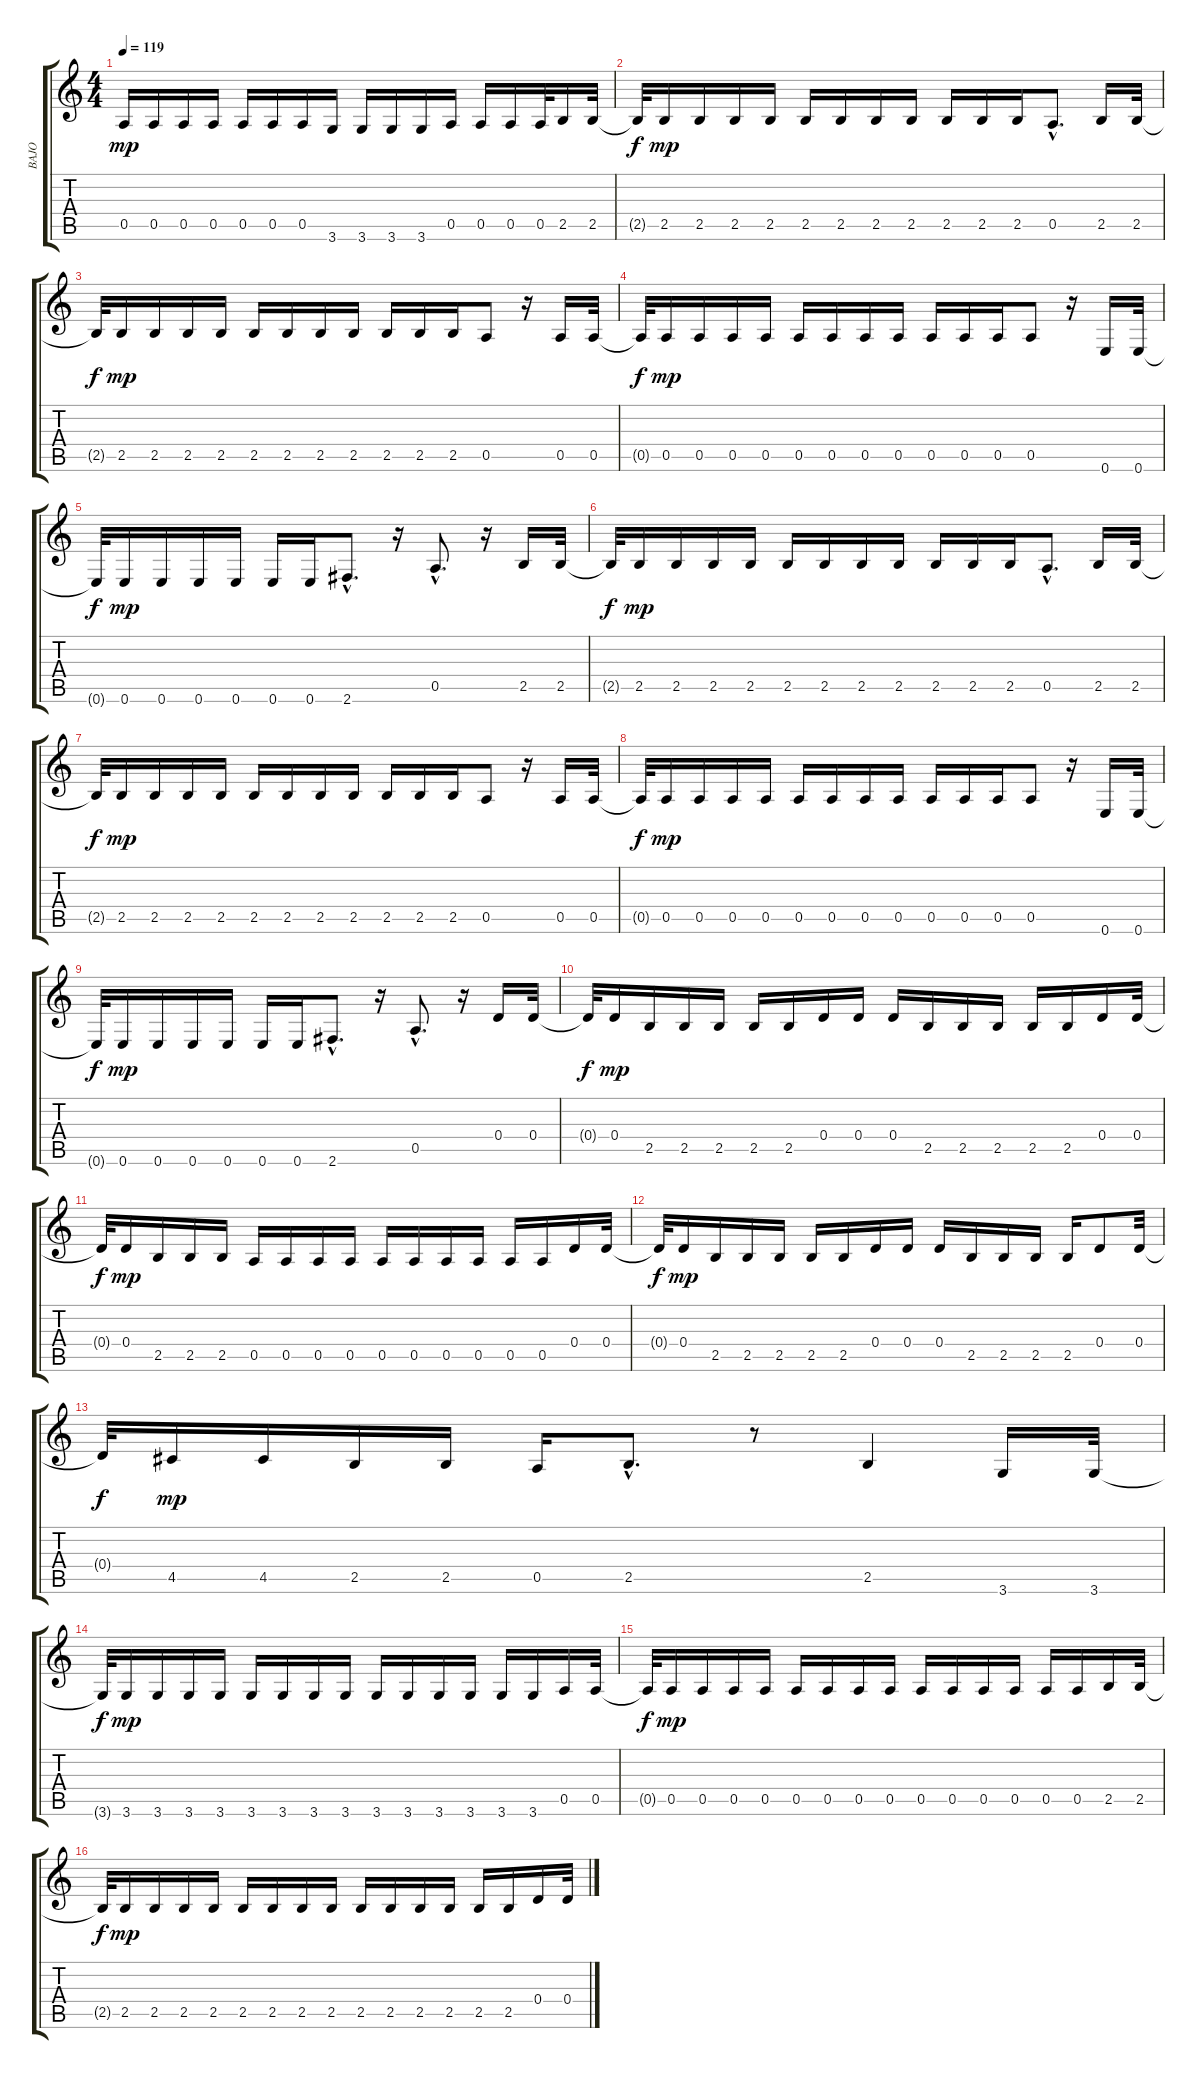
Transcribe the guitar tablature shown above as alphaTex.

\track ("BAJO" "BAJO") {instrument electricbassfinger}
\staff {score tabs}
\tuning (E4 B3 G3 D3 A2 E2) {hide}
\ts (4 4)
\tempo 119
\clef g2
\ks c
0.5.16{dy mp} 0.5.16 0.5.16 0.5.16 0.5.16 0.5.16 0.5.16 3.6.16 3.6.16 3.6.16 3.6.16 0.5.16 0.5.16 0.5.16 0.5.32 2.5.16 2.5.32 |
2.5{t}.32{dy f} 2.5.16{dy mp} 2.5.16 2.5.16 2.5.16 2.5.16 2.5.16 2.5.16 2.5.16 2.5.16 2.5.16 2.5.16 0.5{hac}.8{d} 2.5.16 2.5.32 |
2.5{t}.32{dy f} 2.5.16{dy mp} 2.5.16 2.5.16 2.5.16 2.5.16 2.5.16 2.5.16 2.5.16 2.5.16 2.5.16 2.5.16 0.5.8 r.16 0.5.16 0.5.32 |
0.5{t}.32{dy f} 0.5.16{dy mp} 0.5.16 0.5.16 0.5.16 0.5.16 0.5.16 0.5.16 0.5.16 0.5.16 0.5.16 0.5.16 0.5.8 r.16 0.6.16 0.6.32 |
0.6{t}.32{dy f} 0.6.16{dy mp} 0.6.16 0.6.16 0.6.16 0.6.16 0.6.16 2.6{hac}.8{d} r.16 0.5{hac}.8{d} r.16 2.5.16 2.5.32 |
2.5{t}.32{dy f} 2.5.16{dy mp} 2.5.16 2.5.16 2.5.16 2.5.16 2.5.16 2.5.16 2.5.16 2.5.16 2.5.16 2.5.16 0.5{hac}.8{d} 2.5.16 2.5.32 |
2.5{t}.32{dy f} 2.5.16{dy mp} 2.5.16 2.5.16 2.5.16 2.5.16 2.5.16 2.5.16 2.5.16 2.5.16 2.5.16 2.5.16 0.5.8 r.16 0.5.16 0.5.32 |
0.5{t}.32{dy f} 0.5.16{dy mp} 0.5.16 0.5.16 0.5.16 0.5.16 0.5.16 0.5.16 0.5.16 0.5.16 0.5.16 0.5.16 0.5.8 r.16 0.6.16 0.6.32 |
0.6{t}.32{dy f} 0.6.16{dy mp} 0.6.16 0.6.16 0.6.16 0.6.16 0.6.16 2.6{hac}.8{d} r.16 0.5{hac}.8{d} r.16 0.4.16 0.4.32 |
0.4{t}.32{dy f} 0.4.16{dy mp} 2.5.16 2.5.16 2.5.16 2.5.16 2.5.16 0.4.16 0.4.16 0.4.16 2.5.16 2.5.16 2.5.16 2.5.16 2.5.16 0.4.16 0.4.32 |
0.4{t}.32{dy f} 0.4.16{dy mp} 2.5.16 2.5.16 2.5.16 0.5.16 0.5.16 0.5.16 0.5.16 0.5.16 0.5.16 0.5.16 0.5.16 0.5.16 0.5.16 0.4.16 0.4.32 |
0.4{t}.32{dy f} 0.4.16{dy mp} 2.5.16 2.5.16 2.5.16 2.5.16 2.5.16 0.4.16 0.4.16 0.4.16 2.5.16 2.5.16 2.5.16 2.5.16 0.4.8 0.4.32 |
0.4{t}.32{dy f} 4.5.16{dy mp} 4.5.16 2.5.16 2.5.16 0.5.16 2.5{hac}.8{d} r.8 2.5.4 3.6.16 3.6.32 |
3.6{t}.32{dy f} 3.6.16{dy mp} 3.6.16 3.6.16 3.6.16 3.6.16 3.6.16 3.6.16 3.6.16 3.6.16 3.6.16 3.6.16 3.6.16 3.6.16 3.6.16 0.5.16 0.5.32 |
0.5{t}.32{dy f} 0.5.16{dy mp} 0.5.16 0.5.16 0.5.16 0.5.16 0.5.16 0.5.16 0.5.16 0.5.16 0.5.16 0.5.16 0.5.16 0.5.16 0.5.16 2.5.16 2.5.32 |
2.5{t}.32{dy f} 2.5.16{dy mp} 2.5.16 2.5.16 2.5.16 2.5.16 2.5.16 2.5.16 2.5.16 2.5.16 2.5.16 2.5.16 2.5.16 2.5.16 2.5.16 0.4.16 0.4.32
